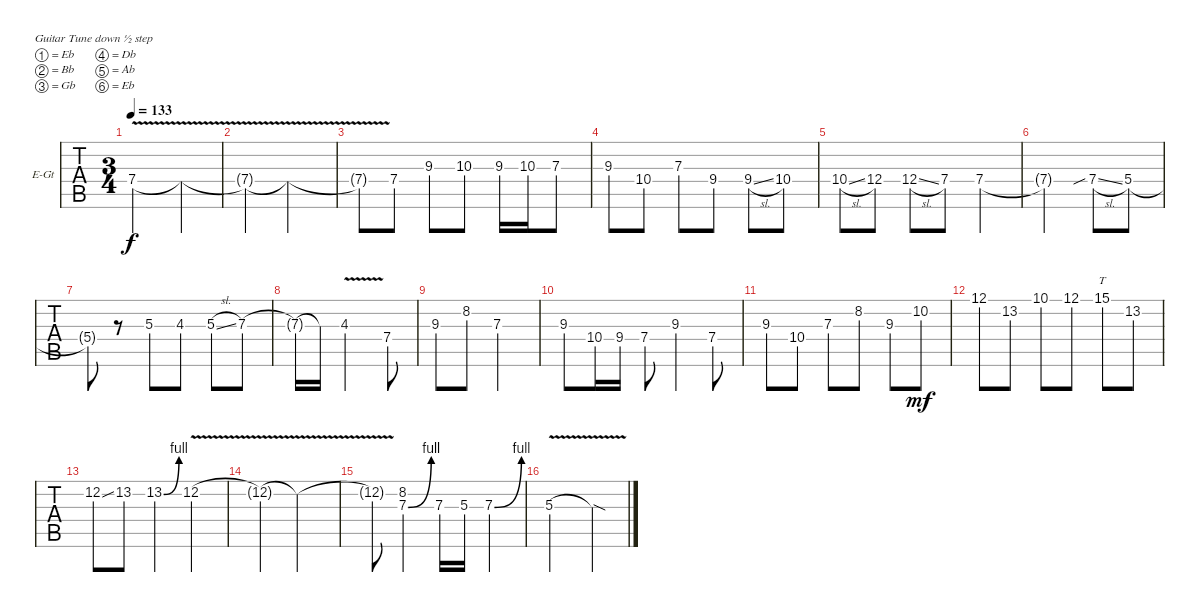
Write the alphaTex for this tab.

\bracketExtendMode groupsimilarinstruments
\firstSystemTrackNameOrientation horizontal
\otherSystemsTrackNameOrientation horizontal
\track ("Lead Guitar" "E-Gt") {instrument distortionguitar}
\staff {tabs}
\tuning (Eb4 Bb3 Gb3 Db3 Ab2 Eb2)
\ts (3 4)
\tempo 133
\clef g2
\ks c
7.4{v}.2{dy f} 7.4{v t}.4 |
7.4{v t}.4 7.4{v t}.2 |
7.4{v t}.8 7.4.8 9.3.8 10.3.8 9.3.16 10.3.16 7.3.8 |
9.3.8 10.4.8 7.3.8 9.4.8 9.4{sl}.8 10.4.8 |
10.4{sl}.8 12.4.8 12.4{sl}.8 7.4.8 7.4.4 |
7.4{t}.2 7.4{sib sl}.8 5.4.8 |
5.4{t}.8 r.8 5.3.8 4.3.8 5.3{sl}.8 7.3.8 |
7.3{t}.16 7.3{t}.16 4.3{v}.2 7.4.8 |
9.3.8 8.2.8 7.3.2 |
9.3.8 10.4.16 9.4.16 7.4.8 9.3.4 7.4.8 |
9.3.8 10.4.8 7.3.8 8.2.8 9.3.8 10.2.8{dy mf} |
12.1.8 13.2.8 10.1.8 12.1.8 15.1.8{tt} 13.2.8 |
12.2{ss}.8 13.2.8 13.2{be (bend 0 0 60 4)}.4 12.2{v}.4 |
12.2{v t}.4 12.2{v t}.2 |
12.2{v t}.8 (7.3{be (bend 0 0 60 4)} 8.2).4 7.3.16 5.3.16 7.3{be (bend 0 0 60 4)}.4 |
5.3{v}.2 5.3{v sod t}.4
